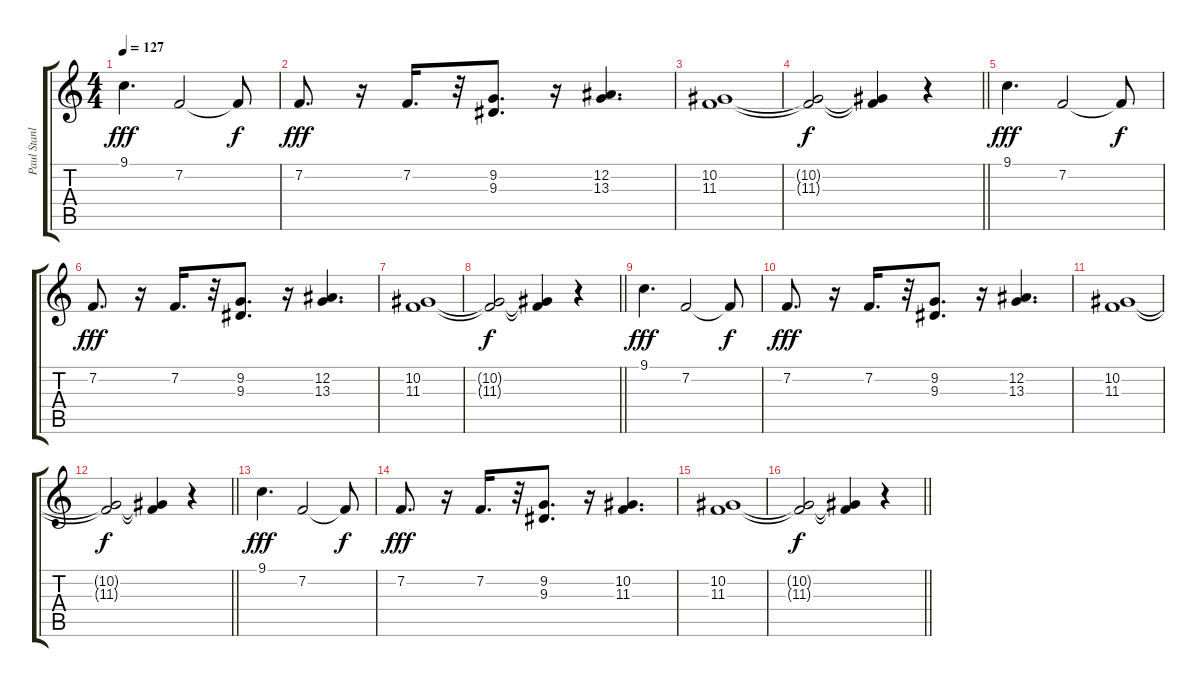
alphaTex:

\track ("Paul Stanley (Vocals)" "Paul Stanl") {instrument lead2sawtooth}
\staff {score tabs}
\tuning (Eb4 Bb3 Gb3 Db3 Ab2 Eb2) {hide}
\ts (4 4)
\tempo 127
\clef g2
\ks c
9.1.4{d dy fff} 7.2.2 7.2{t}.8{dy f} |
7.2.8{d dy fff} r.16 7.2.16{d} r.32 (9.2 9.3).8{d} r.16 (12.2 13.3).4{d} |
(10.2 11.3).1 |
\barLineRight lightlight
(10.2{t} 11.3{t}).2{dy f} (10.2{t} 11.3{t}).4 r.4 |
9.1.4{d dy fff} 7.2.2 7.2{t}.8{dy f} |
7.2.8{d dy fff} r.16 7.2.16{d} r.32 (9.2 9.3).8{d} r.16 (12.2 13.3).4{d} |
(10.2 11.3).1 |
\barLineRight lightlight
(10.2{t} 11.3{t}).2{dy f} (10.2{t} 11.3{t}).4 r.4 |
9.1.4{d dy fff} 7.2.2 7.2{t}.8{dy f} |
7.2.8{d dy fff} r.16 7.2.16{d} r.32 (9.2 9.3).8{d} r.16 (12.2 13.3).4{d} |
(10.2 11.3).1 |
\barLineRight lightlight
(10.2{t} 11.3{t}).2{dy f} (10.2{t} 11.3{t}).4 r.4 |
9.1.4{d dy fff} 7.2.2 7.2{t}.8{dy f} |
7.2.8{d dy fff} r.16 7.2.16{d} r.32 (9.2 9.3).8{d} r.16 (10.2 11.3).4{d} |
(10.2 11.3).1 |
\barLineRight lightlight
(10.2{t} 11.3{t}).2{dy f} (10.2{t} 11.3{t}).4 r.4
